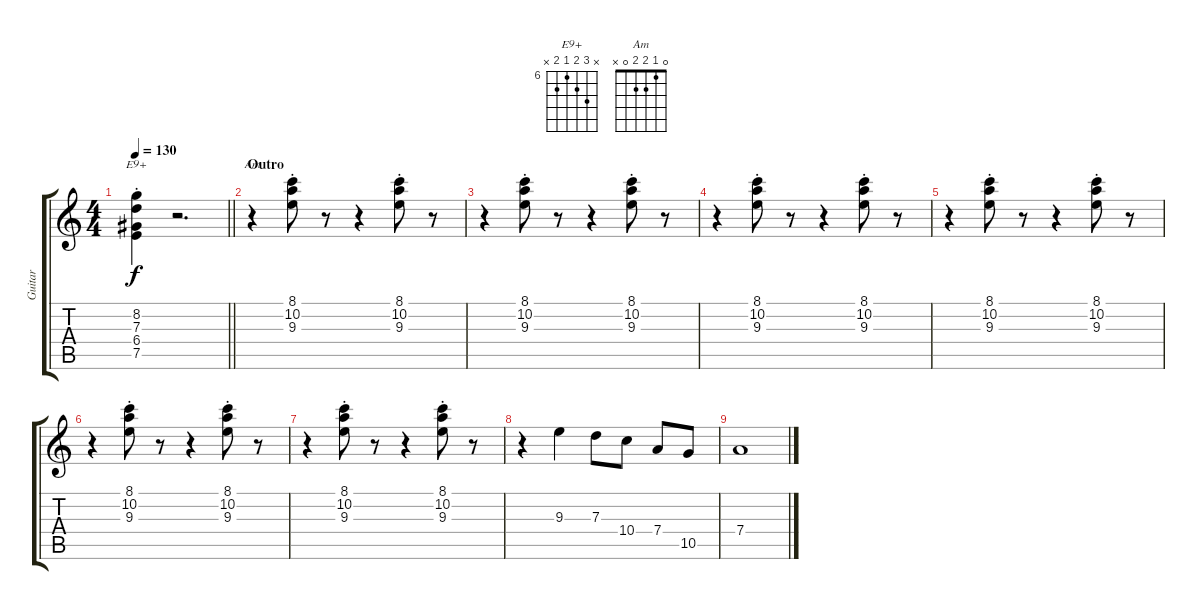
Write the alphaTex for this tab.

\track ("Guitar" "Guitar") {instrument electricguitarjazz}
\staff {score tabs}
\tuning (E4 B3 G3 D3 A2 E2) {hide}
\chord ("E9+" x 8 7 6 7 x) {firstfret 6}
\chord ("Am" 0 1 2 2 0 x)
\ts (4 4)
\tempo 130
\clef g2
\barLineRight lightlight
\ks c
(8.2{st} 7.3{st} 6.4{st} 7.5{st}).4{ch "E9+" dy f} r.2{d} |
\section ("" "Outro")
r.4{ch "Am"} (8.1{st} 10.2{st} 9.3{st}).8 r.8 r.4 (8.1{st} 10.2{st} 9.3{st}).8 r.8 |
r.4 (8.1{st} 10.2{st} 9.3{st}).8 r.8 r.4 (8.1{st} 10.2{st} 9.3{st}).8 r.8 |
r.4 (8.1{st} 10.2{st} 9.3{st}).8 r.8 r.4 (8.1{st} 10.2{st} 9.3{st}).8 r.8 |
r.4 (8.1{st} 10.2{st} 9.3{st}).8 r.8 r.4 (8.1{st} 10.2{st} 9.3{st}).8 r.8 |
r.4 (8.1{st} 10.2{st} 9.3{st}).8 r.8 r.4 (8.1{st} 10.2{st} 9.3{st}).8 r.8 |
r.4 (8.1{st} 10.2{st} 9.3{st}).8 r.8 r.4 (8.1{st} 10.2{st} 9.3{st}).8 r.8 |
r.4 9.3.4 7.3.8 10.4.8 7.4.8 10.5.8 |
7.4.1
